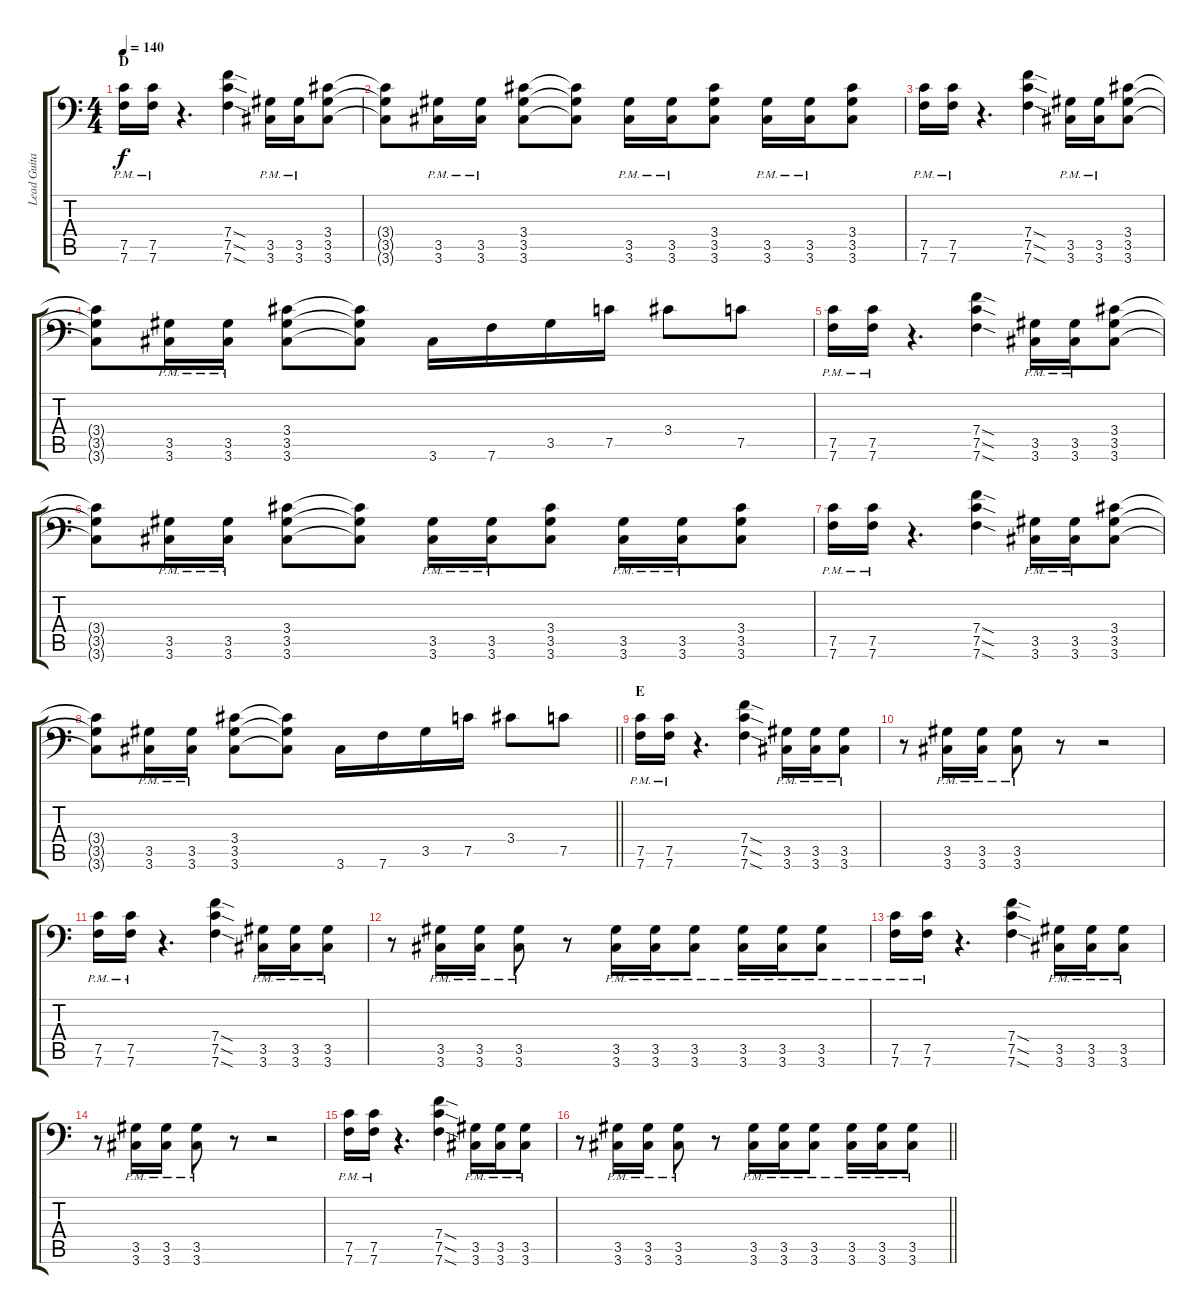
\track ("Lead Guitar: Michael Bujaki" "Lead Guita") {instrument overdrivenguitar}
\staff {score tabs}
\tuning (C4 G3 Eb3 Bb2 F2 Bb1) {hide}
\ts (4 4)
\section ("" "D")
\tempo 140
\clef f4
\ks c
(7.5{pm} 7.6{pm}).16{dy f} (7.5{pm} 7.6{pm}).16 r.4{d} (7.4{sod} 7.5{sod} 7.6{sod}).4 (3.5{pm} 3.6{pm}).16 (3.5{pm} 3.6{pm}).16 (3.4 3.5 3.6).8 |
(3.4{t} 3.5{t} 3.6{t}).8 (3.5{pm} 3.6{pm}).16 (3.5{pm} 3.6{pm}).16 (3.4 3.5 3.6).8 (3.4{t} 3.5{t} 3.6{t}).8 (3.5{pm} 3.6{pm}).16 (3.5{pm} 3.6{pm}).16 (3.4 3.5 3.6).8 (3.5{pm} 3.6{pm}).16 (3.5{pm} 3.6{pm}).16 (3.4 3.5 3.6).8 |
(7.5{pm} 7.6{pm}).16 (7.5{pm} 7.6{pm}).16 r.4{d} (7.4{sod} 7.5{sod} 7.6{sod}).4 (3.5{pm} 3.6{pm}).16 (3.5{pm} 3.6{pm}).16 (3.4 3.5 3.6).8 |
(3.4{t} 3.5{t} 3.6{t}).8 (3.5{pm} 3.6{pm}).16 (3.5{pm} 3.6{pm}).16 (3.4 3.5 3.6).8 (3.4{t} 3.5{t} 3.6{t}).8 3.6.16 7.6.16 3.5.16 7.5.16 3.4.8 7.5.8 |
(7.5{pm} 7.6{pm}).16 (7.5{pm} 7.6{pm}).16 r.4{d} (7.4{sod} 7.5{sod} 7.6{sod}).4 (3.5{pm} 3.6{pm}).16 (3.5{pm} 3.6{pm}).16 (3.4 3.5 3.6).8 |
(3.4{t} 3.5{t} 3.6{t}).8 (3.5{pm} 3.6{pm}).16 (3.5{pm} 3.6{pm}).16 (3.4 3.5 3.6).8 (3.4{t} 3.5{t} 3.6{t}).8 (3.5{pm} 3.6{pm}).16 (3.5{pm} 3.6{pm}).16 (3.4 3.5 3.6).8 (3.5{pm} 3.6{pm}).16 (3.5{pm} 3.6{pm}).16 (3.4 3.5 3.6).8 |
(7.5{pm} 7.6{pm}).16 (7.5{pm} 7.6{pm}).16 r.4{d} (7.4{sod} 7.5{sod} 7.6{sod}).4 (3.5{pm} 3.6{pm}).16 (3.5{pm} 3.6{pm}).16 (3.4 3.5 3.6).8 |
\barLineRight lightlight
(3.4{t} 3.5{t} 3.6{t}).8 (3.5{pm} 3.6{pm}).16 (3.5{pm} 3.6{pm}).16 (3.4 3.5 3.6).8 (3.4{t} 3.5{t} 3.6{t}).8 3.6.16 7.6.16 3.5.16 7.5.16 3.4.8 7.5.8 |
\section ("" "E")
(7.5{pm} 7.6{pm}).16 (7.5{pm} 7.6{pm}).16 r.4{d} (7.4{sod} 7.5{sod} 7.6{sod}).4 (3.5{pm} 3.6{pm}).16 (3.5{pm} 3.6{pm}).16 (3.5{pm} 3.6{pm}).8 |
r.8 (3.5{pm} 3.6{pm}).16 (3.5{pm} 3.6{pm}).16 (3.5{pm} 3.6{pm}).8 r.8 r.2 |
(7.5{pm} 7.6{pm}).16 (7.5{pm} 7.6{pm}).16 r.4{d} (7.4{sod} 7.5{sod} 7.6{sod}).4 (3.5{pm} 3.6{pm}).16 (3.5{pm} 3.6{pm}).16 (3.5{pm} 3.6{pm}).8 |
r.8 (3.5{pm} 3.6{pm}).16 (3.5{pm} 3.6{pm}).16 (3.5{pm} 3.6{pm}).8 r.8 (3.5{pm} 3.6{pm}).16 (3.5{pm} 3.6{pm}).16 (3.5{pm} 3.6{pm}).8 (3.5{pm} 3.6{pm}).16 (3.5{pm} 3.6{pm}).16 (3.5{pm} 3.6{pm}).8 |
(7.5{pm} 7.6{pm}).16 (7.5{pm} 7.6{pm}).16 r.4{d} (7.4{sod} 7.5{sod} 7.6{sod}).4 (3.5{pm} 3.6{pm}).16 (3.5{pm} 3.6{pm}).16 (3.5{pm} 3.6{pm}).8 |
r.8 (3.5{pm} 3.6{pm}).16 (3.5{pm} 3.6{pm}).16 (3.5{pm} 3.6{pm}).8 r.8 r.2 |
(7.5{pm} 7.6{pm}).16 (7.5{pm} 7.6{pm}).16 r.4{d} (7.4{sod} 7.5{sod} 7.6{sod}).4 (3.5{pm} 3.6{pm}).16 (3.5{pm} 3.6{pm}).16 (3.5{pm} 3.6{pm}).8 |
\barLineRight lightlight
r.8 (3.5{pm} 3.6{pm}).16 (3.5{pm} 3.6{pm}).16 (3.5{pm} 3.6{pm}).8 r.8 (3.5{pm} 3.6{pm}).16 (3.5{pm} 3.6{pm}).16 (3.5{pm} 3.6{pm}).8 (3.5{pm} 3.6{pm}).16 (3.5{pm} 3.6{pm}).16 (3.5{pm} 3.6{pm}).8
